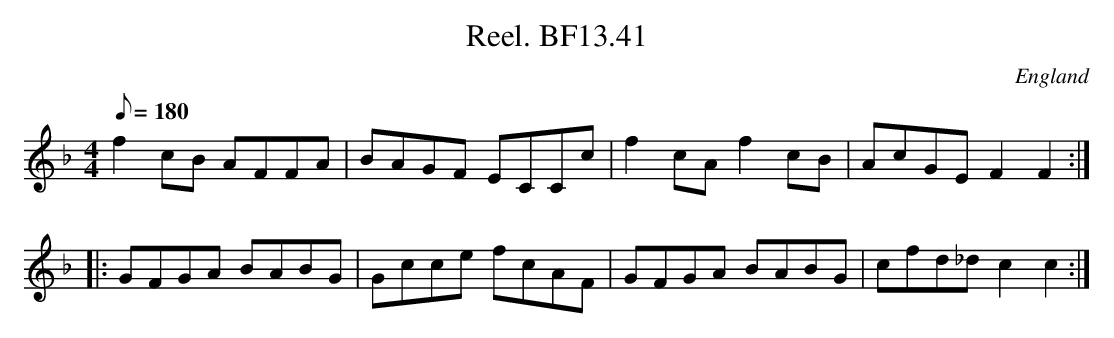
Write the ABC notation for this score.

X:1
T:Reel. BF13.41
M:4/4
Q:180
O:England
K:F
f2cB AFFA|BAGF ECCc|f2cAf2cB|AcGEF2F2::!
GFGA BABG|Gcce fcAF|GFGA BABG|cfd_d c2c2:|]
